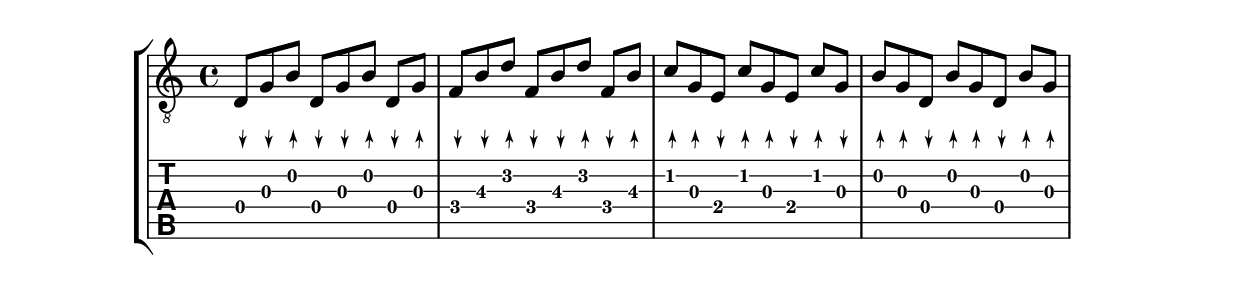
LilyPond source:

% https://lsr.di.unimi.it/LSR/Search?q=guitar

arrUp = _\markup \translate #'(-.2 . 0) \rotate #90 \char ##x279B
arrDown = _\markup \translate #'(-.2 . 0) \rotate #-90 \char ##x279B

music = \relative c {
 \time 4/4
 \set Timing.beamExceptions = #'()
 \set Timing.baseMoment = #(ly:make-moment 1/8)
 \set Timing.beatStructure = 3,3,2
 d8\arrDown g\arrDown b\arrUp d,\arrDown g\arrDown b\arrUp d,\arrDown g\arrUp |
 f8\arrDown b\3\arrDown  d\arrUp f,\arrDown b\3\arrDown  d\arrUp f,\arrDown b\3\arrUp |
 c8\arrUp g\arrUp e\arrDown c'8\arrUp g\arrUp e\arrDown c'8\arrUp g\arrDown |
 b8\arrUp g\arrUp d\arrDown b'\arrUp g\arrUp d\arrDown b'\arrUp g\arrUp |
}


\score {
 \new StaffGroup <<
   \new Staff <<
     \context Voice { \clef "G_8" \music }
   >>
   \new TabStaff  <<
     \context TabVoice { \clef "moderntab" \music }
   >>
 >>
 \layout {
   \context {
     \Score
     % vertically align the arrows and add padding from staff
     \override TextScript.padding = #3
   }
   \context {
     \Staff
     \override StringNumber.stencil = ##f
   }
 }
}
